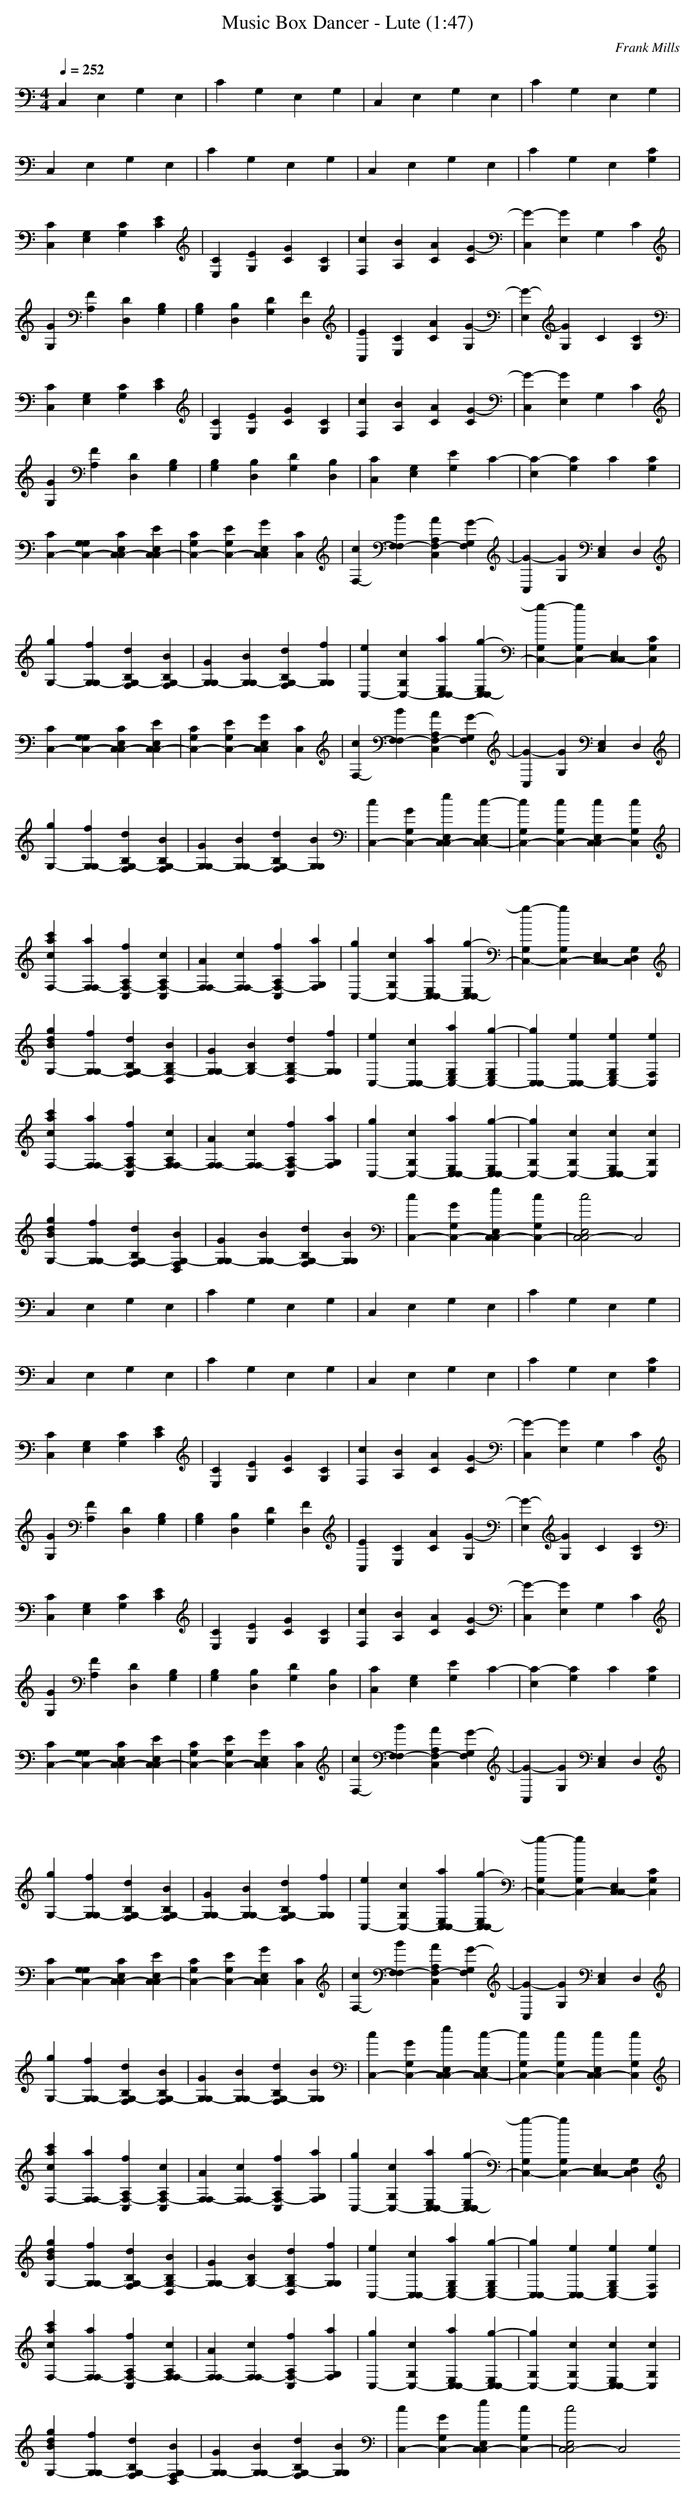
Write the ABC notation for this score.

X:1
T:Music Box Dancer - Lute (1:47)
C:Frank Mills
M:4/4
L:1/8
Q:1/4=252
K:C
C,2 E,2 G,2 E,2|C2 G,2 E,2 G,2|C,2 E,2 G,2 E,2|C2 G,2 E,2 G,2|
C,2 E,2 G,2 E,2|C2 G,2 E,2 G,2|C,2 E,2 G,2 E,2|C2 G,2 E,2 [C2G,2]|
[C2C,2] [G,2E,2] [C2G,2] [E2C2]|[C2E,2] [E2G,2] [G2C2] [C2G,2]|[c2F,2] [B2A,2] [A2C2] [G2-C2]|[G2-C,2] [G2E,2] G,2 C2|
[G2G,2] [F2A,2] [D2D,2] [B,2G,2]|[G,2B,2] [B,2D,2] [D2G,2] [F2D,2]|[E2C,2] [C2E,2] [A2C2] [G2-G,2]|[G2-E,2] [G2G,2] C2 [C2G,2]|
[C2C,2] [G,2E,2] [C2G,2] [E2C2]|[C2E,2] [E2G,2] [G2C2] [C2G,2]|[c2F,2] [B2A,2] [A2C2] [G2-C2]|[G2-C,2] [G2E,2] G,2 C2|
[G2G,2] [F2A,2] [D2D,2] [B,2G,2]|[G,2B,2] [B,2D,2] [D2G,2] [B,2D,2]|[C2C,2] [G,2E,2] [E2G,2] C2-|[C2-E,2] [C2G,2] C2 [C2G,2]|
[C2C,2-] [G,2G,2C,2-] [C2E,2C,2C,2-] [E2E,2C,2C,2-]|[C2G,2C,2-] [E2G,2C,2-] [G2E,2C,2C,2] [C2C,2]|[c2F,2-] [B2F,2F,2-] [A2C,2A,2F,2-] [G2-G,2F,2]|[G2-C,2] [G2G,2] [E,2C,2] D,2|
[g2G,2-] [f2G,2G,2-] [d2F,2B,2G,2-] [B2F,2B,2G,2-]|[G2G,2G,2-] [B2G,2G,2-] [d2F,2B,2G,2-] [f2G,2G,2]|[e2C,2-] [c2G,2C,2-] [a2E,2C,2C,2-] [g2-E,2C,2C,2-]|[g2-G,2C,2-] [g2G,2C,2-] [E,2C,2C,2-] [C2G,2C,2]|
[C2C,2-] [G,2G,2C,2-] [C2E,2C,2C,2-] [E2E,2C,2C,2-]|[C2G,2C,2-] [E2G,2C,2-] [G2E,2C,2C,2] [C2C,2]|[c2F,2-] [B2F,2F,2-] [A2C,2A,2F,2-] [G2-G,2F,2]|[G2-C,2] [G2G,2] [E,2C,2] D,2|
[g2G,2-] [f2G,2G,2-] [d2F,2B,2G,2-] [B2F,2B,2G,2-]|[G2G,2G,2-] [B2G,2G,2-] [d2F,2B,2G,2-] [B2G,2G,2]|[c2C,2-] [G2G,2C,2-] [e2E,2C,2C,2-] [c2-E,2C,2C,2-]|[c2G,2C,2-] [c2G,2C,2-] [c2E,2C,2C,2-] [c2G,2C,2]|
[c'2a2c2F,2-] [a2F,2F,2-] [f2C,2A,2F,2-] [c2C,2A,2F,2-]|[A2F,2F,2-] [c2F,2F,2-] [f2C,2A,2F,2-] [a2G,2F,2]|[g2C,2-] [c2G,2C,2-] [a2E,2C,2C,2-] [g2-E,2C,2C,2-]|[g2-G,2C,2-] [g2G,2C,2-] [E,2C,2C,2-] [G,2D,2C,2]|
[g2d2B2G,2-] [f2G,2G,2-] [d2F,2B,2G,2-] [B2D,2B,2G,2-]|[G2G,2G,2-] [B2B,2G,2-] [d2D,2B,2G,2-] [f2G,2G,2]|[e2C,2-] [c2C,2C,2-] [a2G,2E,2C,2-] [g2-G,2E,2C,2-]|[g2C,2C,2-] [e2C,2C,2-] [e2G,2E,2C,2-] [e2F,2C,2]|
[c'2a2c2F,2-] [a2F,2F,2-] [f2C,2A,2F,2-] [c2F,2A,2F,2-]|[A2F,2F,2-] [c2F,2F,2-] [f2C,2A,2F,2-] [a2G,2F,2]|[g2C,2-] [c2G,2C,2-] [a2E,2C,2C,2-] [g2-E,2C,2C,2-]|[g2G,2C,2-] [c2G,2C,2-] [c2E,2C,2C,2-] [c2G,2C,2]|
[g2d2B2G,2-] [f2G,2G,2-] [d2F,2B,2G,2-] [B2F,2D,2G,2-]|[G2G,2G,2-] [B2G,2G,2-] [d2F,2B,2G,2-] [B2G,2G,2]|[c2C,2-] [G2G,2C,2-] [e2E,2C,2C,2-] [c2G,2C,2-]|[c4E,4C,4C,4-] C,4|
C,2 E,2 G,2 E,2|C2 G,2 E,2 G,2|C,2 E,2 G,2 E,2|C2 G,2 E,2 G,2|
C,2 E,2 G,2 E,2|C2 G,2 E,2 G,2|C,2 E,2 G,2 E,2|C2 G,2 E,2 [C2G,2]|
[C2C,2] [G,2E,2] [C2G,2] [E2C2]|[C2E,2] [E2G,2] [G2C2] [C2G,2]|[c2F,2] [B2A,2] [A2C2] [G2-C2]|[G2-C,2] [G2E,2] G,2 C2|
[G2G,2] [F2A,2] [D2D,2] [B,2G,2]|[G,2B,2] [B,2D,2] [D2G,2] [F2D,2]|[E2C,2] [C2E,2] [A2C2] [G2-G,2]|[G2-E,2] [G2G,2] C2 [C2G,2]|
[C2C,2] [G,2E,2] [C2G,2] [E2C2]|[C2E,2] [E2G,2] [G2C2] [C2G,2]|[c2F,2] [B2A,2] [A2C2] [G2-C2]|[G2-C,2] [G2E,2] G,2 C2|
[G2G,2] [F2A,2] [D2D,2] [B,2G,2]|[G,2B,2] [B,2D,2] [D2G,2] [B,2D,2]|[C2C,2] [G,2E,2] [E2G,2] C2-|[C2-E,2] [C2G,2] C2 [C2G,2]|
[C2C,2-] [G,2G,2C,2-] [C2E,2C,2C,2-] [E2E,2C,2C,2-]|[C2G,2C,2-] [E2G,2C,2-] [G2E,2C,2C,2] [C2C,2]|[c2F,2-] [B2F,2F,2-] [A2C,2A,2F,2-] [G2-G,2F,2]|[G2-C,2] [G2G,2] [E,2C,2] D,2|
[g2G,2-] [f2G,2G,2-] [d2F,2B,2G,2-] [B2F,2B,2G,2-]|[G2G,2G,2-] [B2G,2G,2-] [d2F,2B,2G,2-] [f2G,2G,2]|[e2C,2-] [c2G,2C,2-] [a2E,2C,2C,2-] [g2-E,2C,2C,2-]|[g2-G,2C,2-] [g2G,2C,2-] [E,2C,2C,2-] [C2G,2C,2]|
[C2C,2-] [G,2G,2C,2-] [C2E,2C,2C,2-] [E2E,2C,2C,2-]|[C2G,2C,2-] [E2G,2C,2-] [G2E,2C,2C,2] [C2C,2]|[c2F,2-] [B2F,2F,2-] [A2C,2A,2F,2-] [G2-G,2F,2]|[G2-C,2] [G2G,2] [E,2C,2] D,2|
[g2G,2-] [f2G,2G,2-] [d2F,2B,2G,2-] [B2F,2B,2G,2-]|[G2G,2G,2-] [B2G,2G,2-] [d2F,2B,2G,2-] [B2G,2G,2]|[c2C,2-] [G2G,2C,2-] [e2E,2C,2C,2-] [c2-E,2C,2C,2-]|[c2G,2C,2-] [c2G,2C,2-] [c2E,2C,2C,2-] [c2G,2C,2]|
[c'2a2c2F,2-] [a2F,2F,2-] [f2C,2A,2F,2-] [c2C,2A,2F,2-]|[A2F,2F,2-] [c2F,2F,2-] [f2C,2A,2F,2-] [a2G,2F,2]|[g2C,2-] [c2G,2C,2-] [a2E,2C,2C,2-] [g2-E,2C,2C,2-]|[g2-G,2C,2-] [g2G,2C,2-] [E,2C,2C,2-] [G,2D,2C,2]|
[g2d2B2G,2-] [f2G,2G,2-] [d2F,2B,2G,2-] [B2D,2B,2G,2-]|[G2G,2G,2-] [B2B,2G,2-] [d2D,2B,2G,2-] [f2G,2G,2]|[e2C,2-] [c2C,2C,2-] [a2G,2E,2C,2-] [g2-G,2E,2C,2-]|[g2C,2C,2-] [e2C,2C,2-] [e2G,2E,2C,2-] [e2F,2C,2]|
[c'2a2c2F,2-] [a2F,2F,2-] [f2C,2A,2F,2-] [c2F,2A,2F,2-]|[A2F,2F,2-] [c2F,2F,2-] [f2C,2A,2F,2-] [a2G,2F,2]|[g2C,2-] [c2G,2C,2-] [a2E,2C,2C,2-] [g2-E,2C,2C,2-]|[g2G,2C,2-] [c2G,2C,2-] [c2E,2C,2C,2-] [c2G,2C,2]|
[g2d2B2G,2-] [f2G,2G,2-] [d2F,2B,2G,2-] [B2F,2D,2G,2-]|[G2G,2G,2-] [B2G,2G,2-] [d2F,2B,2G,2-] [B2G,2G,2]|[c2C,2-] [G2G,2C,2-] [e2E,2C,2C,2-] [c2G,2C,2-]|[c4E,4C,4C,4-] C,4
